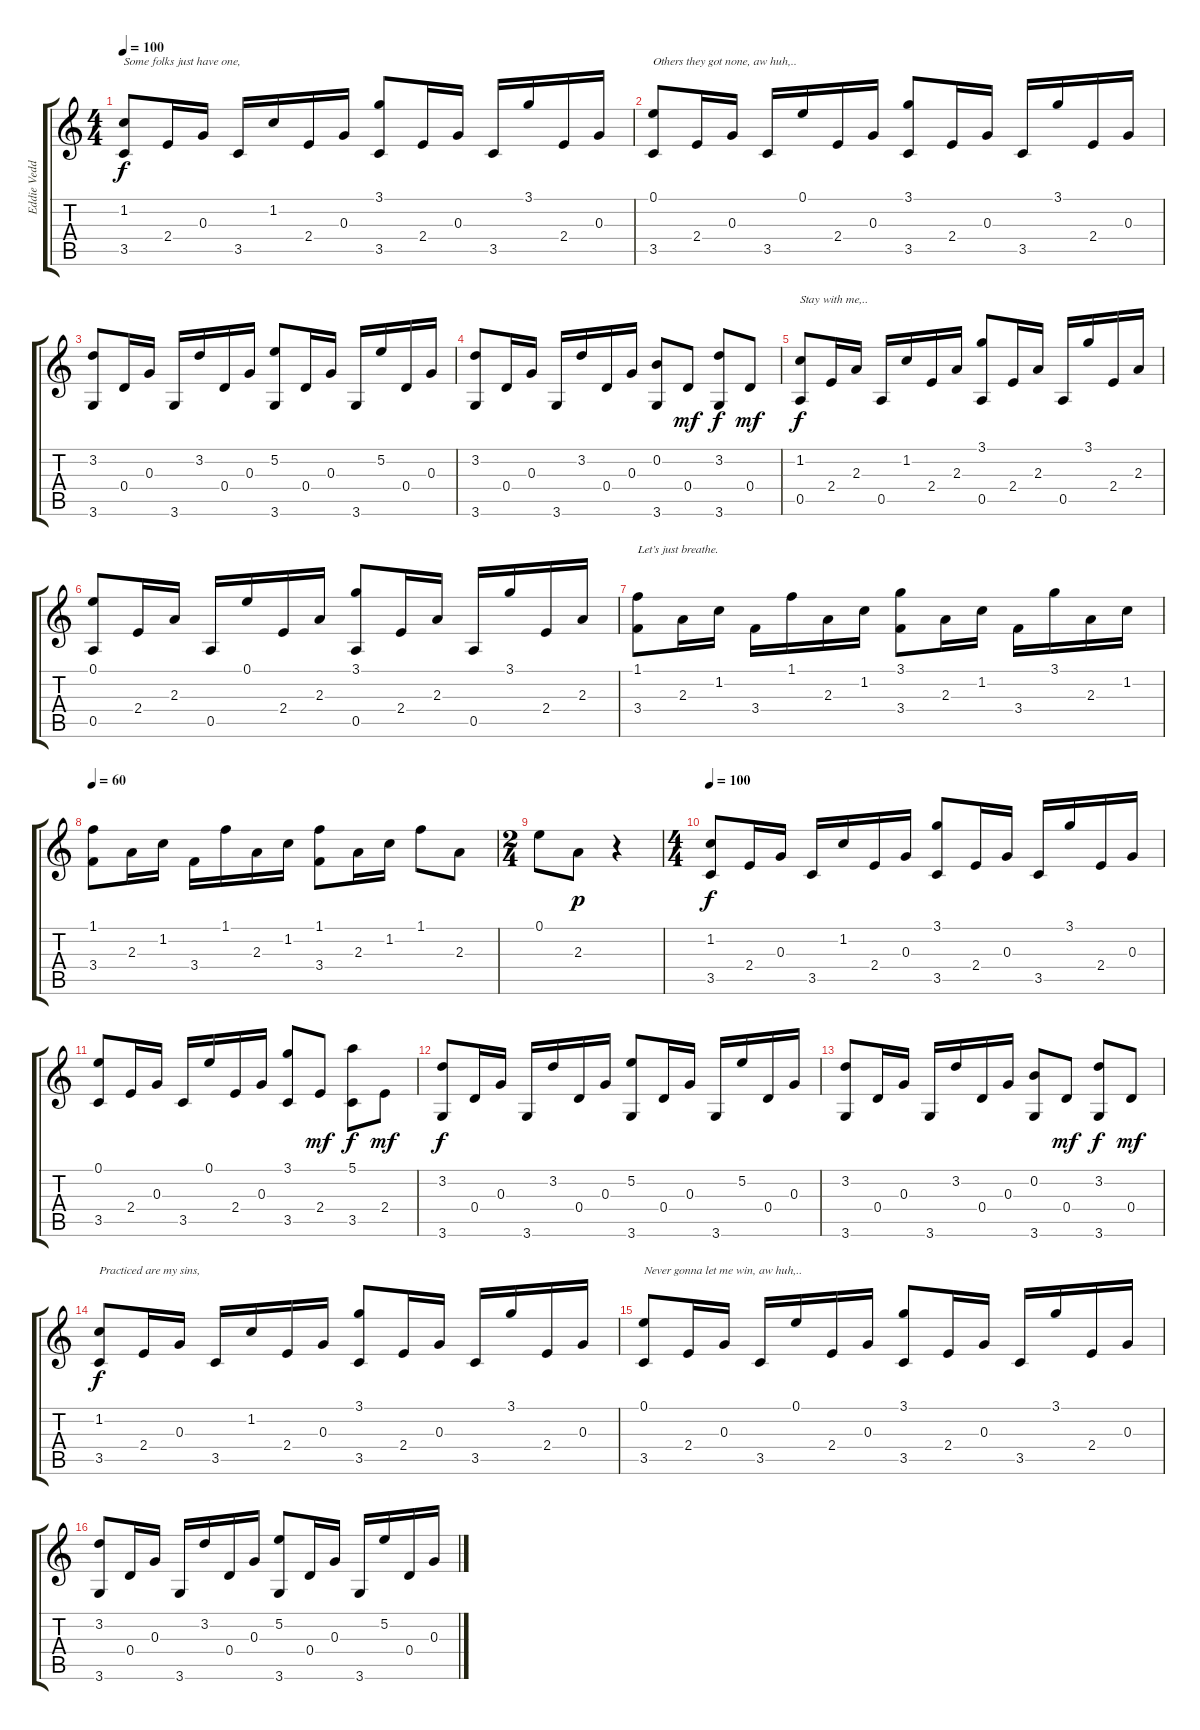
\track ("Eddie Vedder" "Eddie Vedd") {instrument acousticguitarnylon}
\staff {score tabs}
\tuning (E4 B3 G3 D3 A2 E2) {hide}
\ts (4 4)
\tempo 100
\clef g2
\ks c
(1.2 3.5).8{txt "Some folks just have one," dy f} 2.4.16 0.3.16 3.5.16 1.2.16 2.4.16 0.3.16 (3.1 3.5).8 2.4.16 0.3.16 3.5.16 3.1.16 2.4.16 0.3.16 |
(0.1 3.5).8{txt "Others they got none, aw huh,.."} 2.4.16 0.3.16 3.5.16 0.1.16 2.4.16 0.3.16 (3.1 3.5).8 2.4.16 0.3.16 3.5.16 3.1.16 2.4.16 0.3.16 |
(3.2 3.6).8 0.4.16 0.3.16 3.6.16 3.2.16 0.4.16 0.3.16 (5.2 3.6).8 0.4.16 0.3.16 3.6.16 5.2.16 0.4.16 0.3.16 |
(3.2 3.6).8 0.4.16 0.3.16 3.6.16 3.2.16 0.4.16 0.3.16 (0.2 3.6).8 0.4.8{dy mf} (3.2 3.6).8{dy f} 0.4.8{dy mf} |
(1.2 0.5).8{txt "Stay with me,.." dy f} 2.4.16 2.3.16 0.5.16 1.2.16 2.4.16 2.3.16 (3.1 0.5).8 2.4.16 2.3.16 0.5.16 3.1.16 2.4.16 2.3.16 |
(0.1 0.5).8 2.4.16 2.3.16 0.5.16 0.1.16 2.4.16 2.3.16 (3.1 0.5).8 2.4.16 2.3.16 0.5.16 3.1.16 2.4.16 2.3.16 |
(1.1 3.4).8{txt "Let’s just breathe."} 2.3.16 1.2.16 3.4.16 1.1.16 2.3.16 1.2.16 (3.1 3.4).8 2.3.16 1.2.16 3.4.16 3.1.16 2.3.16 1.2.16 |
\tempo 60
(1.1 3.4).8 2.3.16 1.2.16 3.4.16 1.1.16 2.3.16 1.2.16 (1.1 3.4).8 2.3.16 1.2.16 1.1.8 2.3.8 |
\ts (2 4)
0.1.8 2.3.8{dy p} r.4 |
\ts (4 4)
\tempo 100
(1.2 3.5).8{dy f} 2.4.16 0.3.16 3.5.16 1.2.16 2.4.16 0.3.16 (3.1 3.5).8 2.4.16 0.3.16 3.5.16 3.1.16 2.4.16 0.3.16 |
(0.1 3.5).8 2.4.16 0.3.16 3.5.16 0.1.16 2.4.16 0.3.16 (3.1 3.5).8 2.4.8{dy mf} (5.1 3.5).8{dy f} 2.4.8{dy mf} |
(3.2 3.6).8{dy f} 0.4.16 0.3.16 3.6.16 3.2.16 0.4.16 0.3.16 (5.2 3.6).8 0.4.16 0.3.16 3.6.16 5.2.16 0.4.16 0.3.16 |
(3.2 3.6).8 0.4.16 0.3.16 3.6.16 3.2.16 0.4.16 0.3.16 (0.2 3.6).8 0.4.8{dy mf} (3.2 3.6).8{dy f} 0.4.8{dy mf} |
(1.2 3.5).8{txt "Practiced are my sins," dy f} 2.4.16 0.3.16 3.5.16 1.2.16 2.4.16 0.3.16 (3.1 3.5).8 2.4.16 0.3.16 3.5.16 3.1.16 2.4.16 0.3.16 |
(0.1 3.5).8{txt "Never gonna let me win, aw huh,.."} 2.4.16 0.3.16 3.5.16 0.1.16 2.4.16 0.3.16 (3.1 3.5).8 2.4.16 0.3.16 3.5.16 3.1.16 2.4.16 0.3.16 |
(3.2 3.6).8 0.4.16 0.3.16 3.6.16 3.2.16 0.4.16 0.3.16 (5.2 3.6).8 0.4.16 0.3.16 3.6.16 5.2.16 0.4.16 0.3.16
